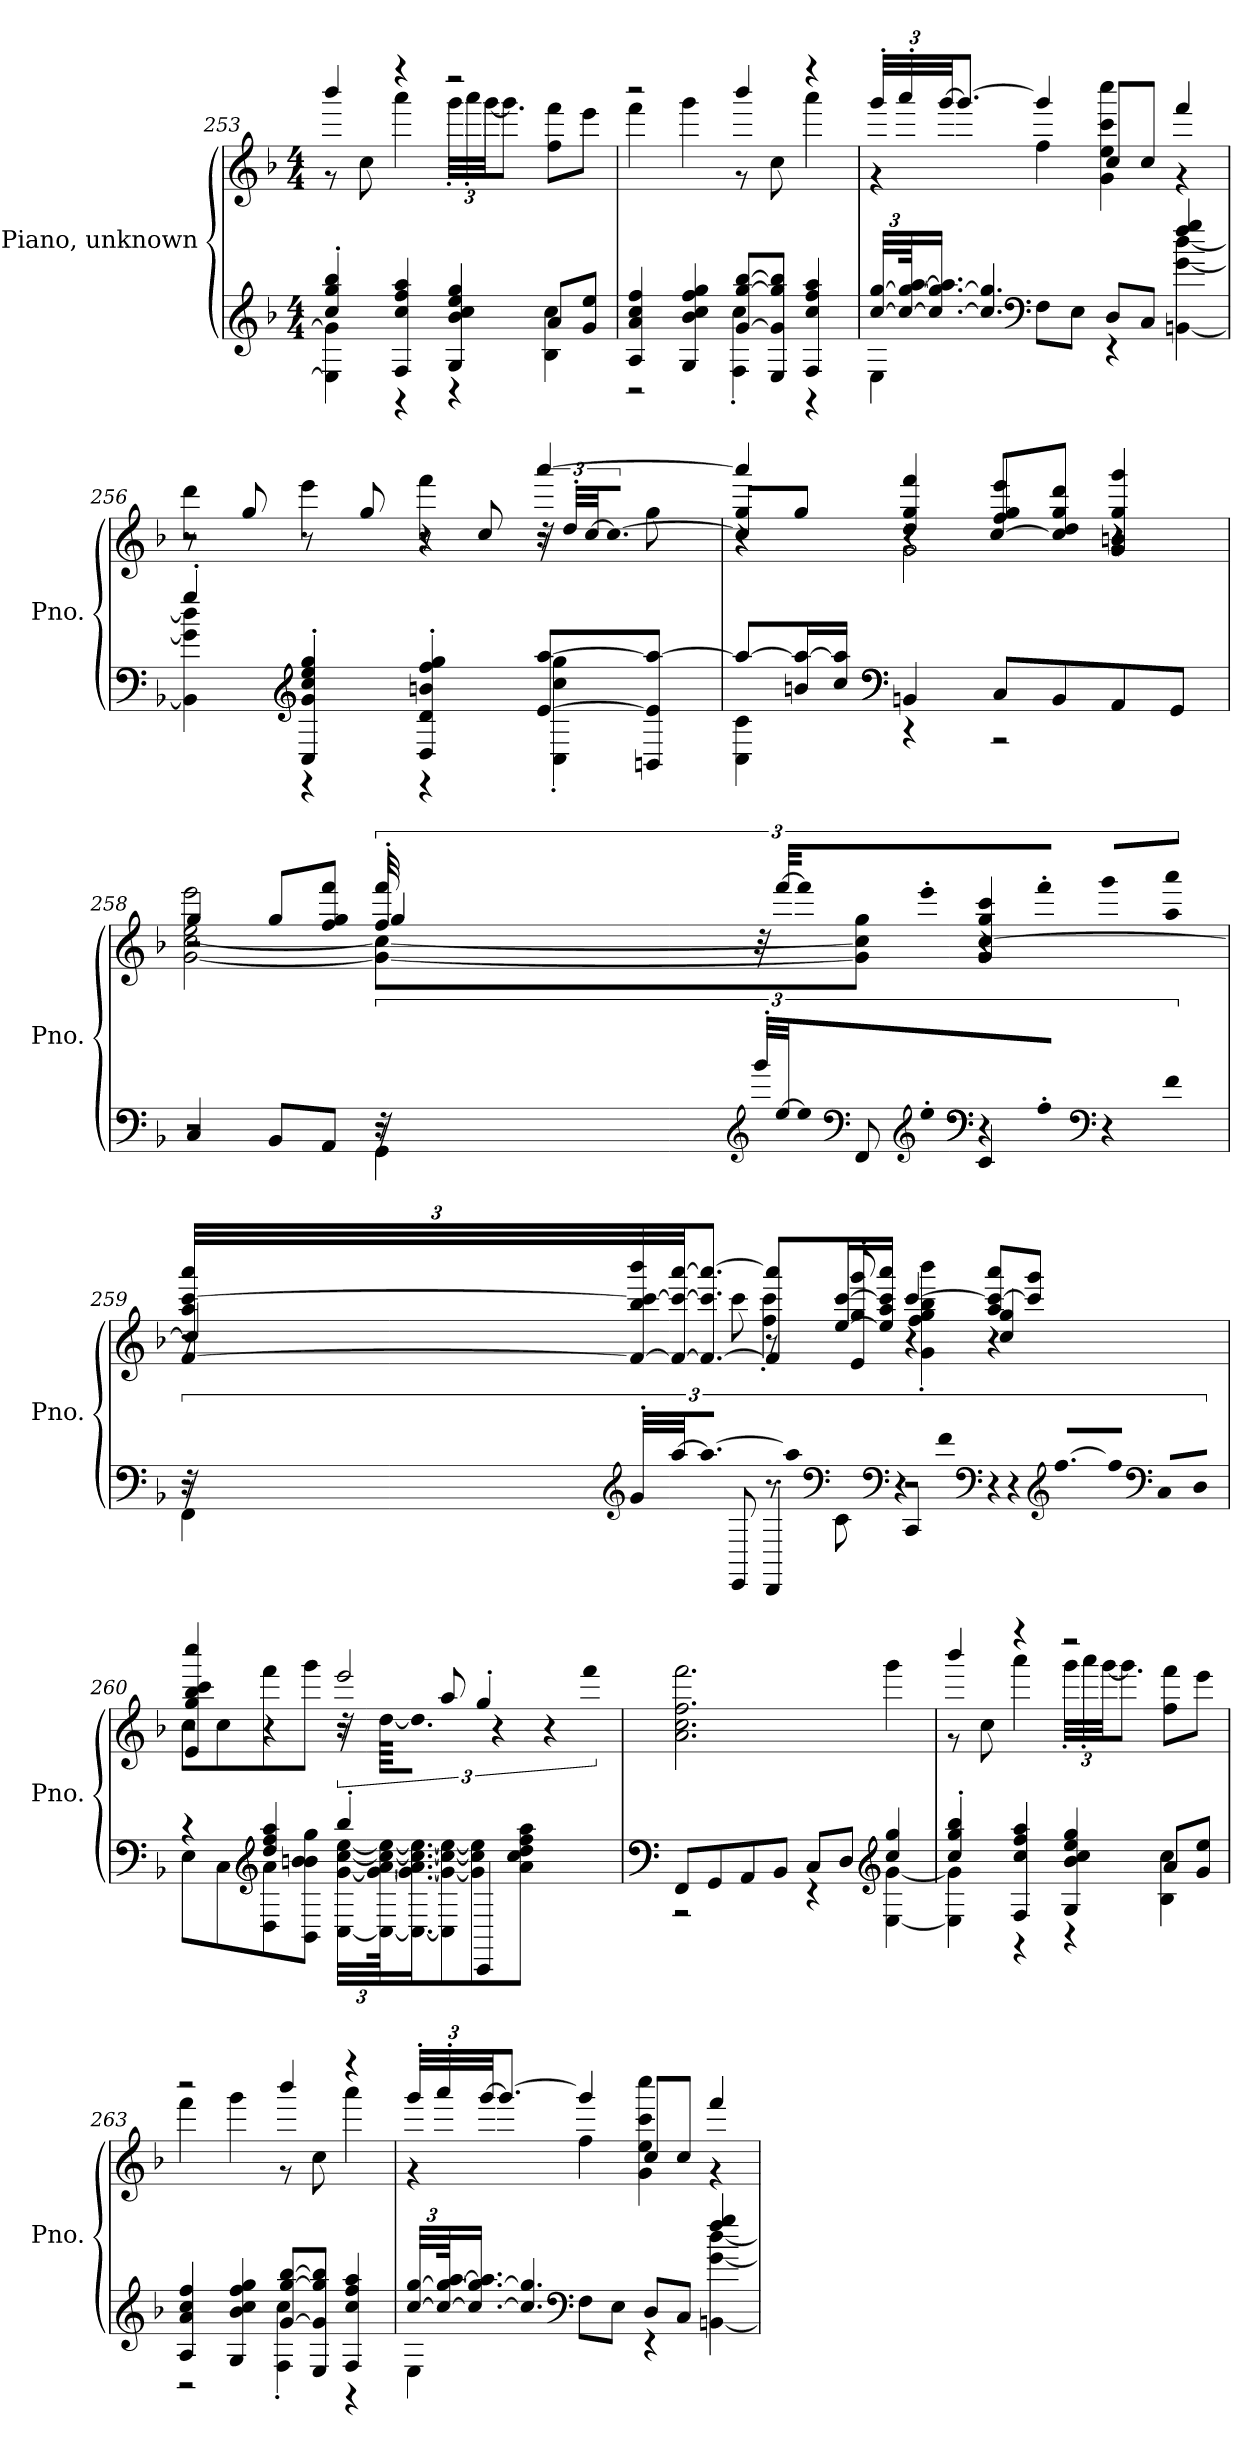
**kern	**kern
*part1	*part1
*staff2	*staff1
*I"Piano, unknown	*
*I'Pno.	*
*clefG2	*clefG2
*k[b-]	*k[b-]
*M4/4	*M4/4
=253	=253
*^	*^
4cc/' 4gg/' 4bb-/'	4E\] 4g\]	4bbb-/	8r
.	.	.	8cc\
4F/ 4cc/ 4ff/ 4aa/	4r	4r	4aaa\
*	*	*	*Xbrackettup
4G/ 4b-/ 4cc/ 4ee/ 4gg/	4r	2r	48ggg'\LLL
.	.	.	48aaa'\
.	.	.	[48ggg\JJ
.	.	.	8.ggg\J]
8a/L	4B-\ 4cc\	.	8ff\ 8fff\L
8g/ 8ee/J	.	.	8eee\J
!!LO:LB:g=z	!!
=254	=254	=254	=254
4A/ 4a/ 4cc/ 4ff/	2r	2r	4fff\
4G/ 4b-/ 4cc/ 4ff/ 4gg/	.	.	4ggg\
[8g/ [8gg/ [8bb-/L	4F\' 4cc\'	4bbb-/	8r
8E/ 8g/] 8gg/] 8bb-/]J	.	.	8cc\
4F/ 4cc/ 4ff/ 4aa/	4r	4r	4aaa\
=255	=255	=255	=255
*Xbrackettup	*	*	*
[48cc/ [48gg/LLL	4E\	48ggg'/LLL	4r
96cc/_ 96gg/_ [96aa/JK	.	48aaa'/	.
16.cc/_ 16.gg/_ 16.aa/]JJ	.	.	.
.	.	[48ggg/JJ	.
.	.	8.ggg/J_	.
4.cc/] 4.gg/]	.	.	.
*clefF4	*	*	*
.	8F\L	4ggg/]	4ff\
.	8E\J	.	.
8D/L	4r	8cc/L	4g\ 4ee\ 4ccc\ 4cccc\
8C/J	.	8cc/J	.
4ff/ 4gg/	[4BBn\ [4g\ [4dd\	4fff/	4r
=256	=256	=256	=256
*	*	*	*^
4gg'/	4BB\] 4g\] 4dd\]	2r	4ddd\	8r
.	.	.	.	8gg/
*clefG2	*	*	*	*
4C/' 4g/' 4cc/' 4ee/' 4gg/'	4r	.	4eee\	8r
.	.	.	.	8gg/
4D/' 4d/' 4bn/' 4ff/' 4gg/'	4r	4r	4fff\	8r
.	.	.	.	8cc/
*	*	*	*	*brackettup
[8e/ [8aa/L	4C\' 4cc\' 4gg\'	[4aaa/	8r	48r
.	.	.	.	48dd'/LLL
.	.	.	.	[48cc/JJ
.	.	.	.	8.cc/J_
8BBn/ 8e/] 8aa/_J	.	.	8gg\	.
!!LO:LB:g=z	!!	!!
=257	=257	=257	=257	=257
8aa/L_	4C\ 4c\	4aaa/]	4r	8cc/] 8gg/L
16bn/ 16aa/_L	.	.	.	8gg/J
16cc/ 16aa/]JJ	.	.	.	.
*clefF4	*	*	*	*
4BBn/	4r	4r	2g\	4dd/ 4gg/ 4fff/
8C/L	2r	4ff/' 4gg/' 4eee/'	.	[8cc/L
8BB/	.	.	.	8cc/] 8dd/ 8gg/ 8ddd/J
8AA/	.	4r	4r	4g/ 4bn/ 4gg/ 4ggg/
8GG/J	.	.	.	.
=258	=258	=258	=258	=258
*	*^	*	*	*
4C/	2r	2r	4gg/	[2g\ [2cc\ 2ee\ 2eee\	2r
8BB-/L	.	.	8gg/L	.	.
8AA/J	.	.	8ff/ 8gg/ 8fff/J	.	.
*brackettup	*	*	*	*	*
48r	4GG\	8r	48ff/' 48fff/'	8g\_ 8cc\_L	4gg/
*clefG2	*	*	*	*	*
48ggg'/LLL	.	.	48r	.	.
[48ee/JJ	.	.	[48fff/KKL	.	.
8ee/]	.	.	8fff/]	.	.
*clefF4	*	*	*	*	*
.	.	8FF/	.	8g\] 8cc\] 8gg\J	.
*clefG2	*	*	*	*	*
32ee'/LL	.	.	32eee'/LL	.	.
32ff'/JJJ	.	.	32fff'/JJJ	.	.
*clefF4	*	*	*	*	*
8r	4r	4EE/	8ggg/L	4r	4g/ [4cc/ 4gg/ 4ccc/
8f/	.	.	8aa/ 8aaa/J	.	.
!!LO:LB:g=z	!!	!!
=259	=259	=259	=259	=259	=259
*	*	*	*Xbrackettup	*	*
48r	4FF\	8r	[48f/ 48aa/ [48ccc/ 48aaa/LLL	8r	4cc/]
*clefG2	*	*	*	*	*
48g'/LLL	.	.	48f/_ 48bb-/ 48ccc/_ 48bbb-/	.	.
[48aa/JJ	.	.	48f/_ 48ccc/_ [48aaa/JJ	.	.
8.aa/J_	.	.	8.f/_ 8.ccc/] 8.aaa/_J	.	.
.	.	8EE/	.	8ccc\	.
8aa/]	8r	4DD'/	8f/] 8aaa/]L	4ff\' 4ccc\'	8r
*clefF4	*	*	*	*	*
16r	8EE\	.	[16ee/ [16ccc/L	.	8e/' 8gg/' 8ggg/'
16f/	.	.	16ee/] 16aa/ 16ccc/] 16aaa/JJ	.	.
32r	2r	4CC/	[4ccc/	4g\' 4ff\' 4gg\' 4bb-\' 4bbb-\'	4r
*clefG2	*	*	*	*	*
[16.ff/KL	.	.	.	.	.
8ff/J]	.	.	.	.	.
*clefF4	*	*	*	*	*
8C/L	.	4r	8aa/ 8ccc/_ 8aaa/L	4r	4cc/ 4gg/
8D/J	.	.	8ccc/] 8ggg/J	.	.
*	*v	*v	*	*	*
!!LO:LB:g=z	!!	!!
=260	=260	=260	=260	=260
4r	8E\L	2r	8cc\L	4e/ 4gg/ 4bb-/ 4ccc/ 4cccc/
.	8C\	.	8cc\	.
*clefG2	*	*	*	*
4dd/ 4ff/ 4aa/	8D\ 8a\	.	8fff\	4r
.	8BB-\ 8b-\ 8bn\ 8gg\J	.	8ggg\J	.
*	*Xbrackettup	*	*brackettup	*
4bb-'/	[48C\ [48g\ [48cc\ [48ee\LLL	2eee/	48r	8r
.	96C\_ 96g\_ [96a\ 96cc\_ 96ee\_JK	.	[96dd\KKLL	.
.	16.C\_ 16.g\_ 16.a\] 16.cc\_ 16.ee\_J	.	16.dd\JJ]	.
.	8C\] 8g\_ 8cc\_ 8ee\_	.	8r	8aa/
4CC/	8g\] 8cc\] 8ee\]	.	8r	4gg'/
.	8a\ 8cc\ 8dd\ 8ff\ 8aa\J	.	8fff\	.
*	*	*v	*v	*v
=261	=261	=261
*clefF4	*	*
8FF/L	2r	2.a\ 2.cc\ 2.ff\ 2.fff\
8GG/	.	.
8AA/	.	.
8BB-/J	.	.
8C/L	4r	.
8D/J	.	.
*clefG2	*	*
4cc/ 4gg/	[4E\ [4g\	4ggg\
=262	=262	=262
*	*	*^
4cc/' 4gg/' 4bb-/'	4E\] 4g\]	4bbb-/	8r
.	.	.	8cc\
4F/ 4cc/ 4ff/ 4aa/	4r	4r	4aaa\
*	*	*	*Xbrackettup
4G/ 4b-/ 4cc/ 4ee/ 4gg/	4r	2r	48ggg'\LLL
.	.	.	48aaa'\
.	.	.	[48ggg\JJ
.	.	.	8.ggg\J]
8a/L	4B-\ 4cc\	.	8ff\ 8fff\L
8g/ 8ee/J	.	.	8eee\J
!!LO:LB:g=z	!!
=263	=263	=263	=263
4A/ 4a/ 4cc/ 4ff/	2r	2r	4fff\
4G/ 4b-/ 4cc/ 4ff/ 4gg/	.	.	4ggg\
[8g/ [8gg/ [8bb-/L	4F\' 4cc\'	4bbb-/	8r
8E/ 8g/] 8gg/] 8bb-/]J	.	.	8cc\
4F/ 4cc/ 4ff/ 4aa/	4r	4r	4aaa\
=264	=264	=264	=264
[48cc/ [48gg/LLL	4E\	48ggg'/LLL	4r
96cc/_ 96gg/_ [96aa/JK	.	48aaa'/	.
16.cc/_ 16.gg/_ 16.aa/]JJ	.	.	.
.	.	[48ggg/JJ	.
.	.	8.ggg/J_	.
4.cc/] 4.gg/]	.	.	.
*clefF4	*	*	*
.	8F\L	4ggg/]	4ff\
.	8E\J	.	.
8D/L	4r	8cc/L	4g\ 4ee\ 4ccc\ 4cccc\
8C/J	.	8cc/J	.
4ff/ 4gg/	[4BBn\ [4g\ [4dd\	4fff/	4r
*v	*v	*	*
*	*v	*v
=	=
*-	*-
